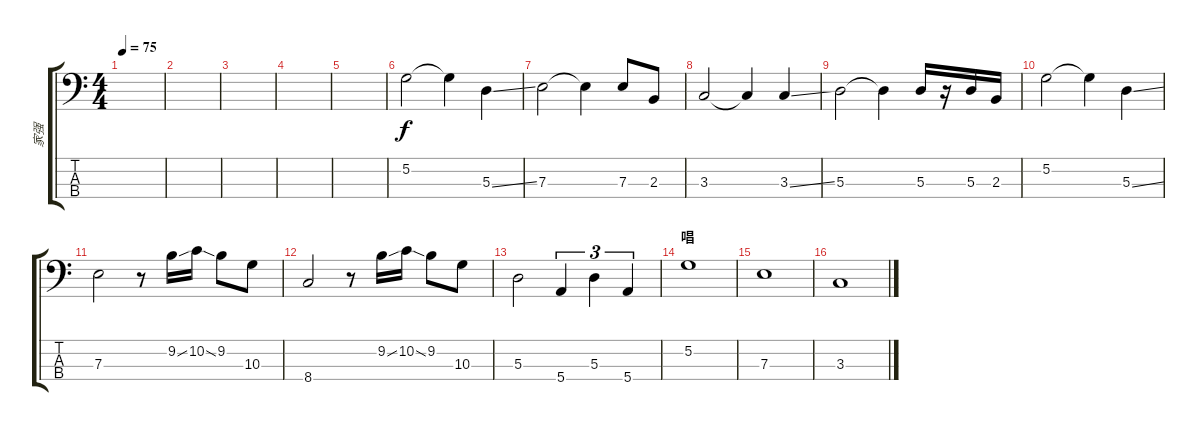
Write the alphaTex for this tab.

\track ("家强" "家强") {instrument electricbasspick}
\staff {score tabs}
\tuning (G2 D2 A1 E1) {hide}
\ts (4 4)
\tempo 75
\clef f4
\ks c
|
|
|
|
|
5.2.2 5.2{t}.4 5.3{ss}.4 |
7.3.2 7.3{t}.4 7.3.8 2.3.8 |
3.3.2 3.3{t}.4 3.3{ss}.4 |
5.3.2 5.3{t}.4 5.3.16 r.16 5.3.16 2.3.16 |
5.2.2 5.2{t}.4 5.3{ss}.4 |
7.3.2 r.8 9.2{ss}.16 10.2{ss}.16 9.2.8 10.3.8 |
8.4.2 r.8 9.2{ss}.16 10.2{ss}.16 9.2.8 10.3.8 |
5.3.2 5.4.4{tu (3 2)} 5.3.4{tu (3 2)} 5.4.4{tu (3 2)} |
\section ("" "唱")
5.2.1 |
7.3.1 |
3.3.1
